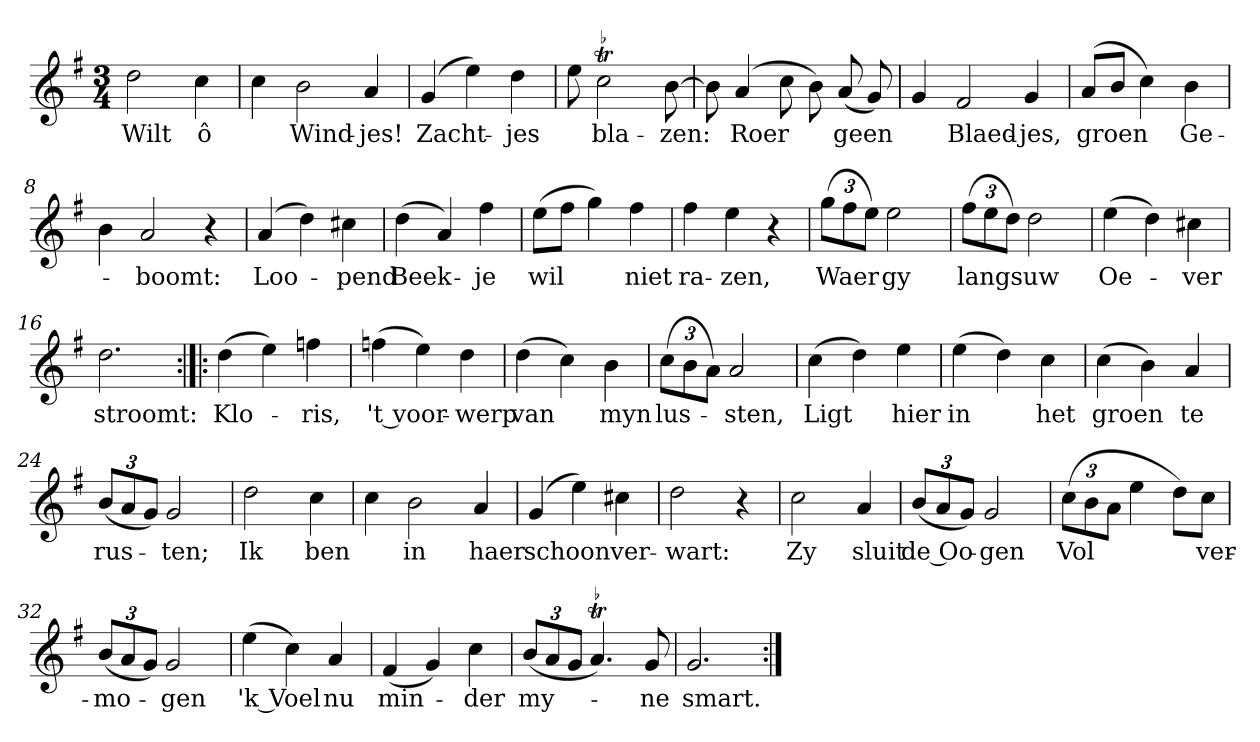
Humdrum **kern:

**kern	**text
*part1	*part1
*staff1	*staff1
*clefG2	*
*k[f#]	*
*G:	*
*M3/4	*
*MM120	*
=1	=1
2dd	Wilt
4cc	ô
=2	=2
4cc	.
2b	Wind-
4a	-jes!
=3	=3
(4g	Zacht-
4ee)	.
4dd	-jes
=4	=4
8ee	.
!LO:TR:acc=-	!
2cct	bla-
[8b	-zen:
=5	=5
8b]	.
(4a	Roer
8cc	.
8b)	.
(8a	geen
8g)	.
=6	=6
4g	.
2f#	Blaed-
4g	-jes,
=7	=7
(8a/L	groen
8b/J	.
4cc)	.
4b	Ge-
=8	=8
4b	.
2a	-boomt:
4r	.
=9	=9
(4a	Loo-
4dd)	.
4cc#X	-pend
=10	=10
(4dd	Beek-
4a)	.
4ff#	-je
=11	=11
(8ee\L	wil
8ff#\J	.
4gg)	.
4ff#	niet
=12	=12
4ff#	ra-
4ee	-zen,
4r	.
=13	=13
(12gg\L	Waer
12ff#\	.
12ee\J)	.
2ee	gy
=14	=14
(12ff#\L	langs
12ee\	.
12dd\J)	.
2dd	uw
=15	=15
(4ee	Oe-
4dd)	.
4cc#X	-ver
=16	=16
2.dd	stroomt:
=17:|!|:	=17:|!|:
(4dd	Klo-
4ee)	.
4ffn	-ris,
=18	=18
(4ffn	't voor-
4ee)	.
4dd	-werp
=19	=19
(4dd	van
4cc)	.
4b	myn
=20	=20
(12cc\L	lus-
12b\	.
12a\J)	.
2a	-sten,
=21	=21
(4cc	Ligt
4dd)	.
4ee	hier
=22	=22
(4ee	in
4dd)	.
4cc	het
=23	=23
(4cc	groen
4b)	.
4a	te
=24	=24
(12b/L	rus-
12a/	.
12g/J)	.
2g	-ten;
=25	=25
2dd	Ik
4cc	ben
=26	=26
4cc	.
2b	in
4a	haer
=27	=27
(4g	schoon
4ee)	.
4cc#X	ver-
=28	=28
2dd	-wart:
4r	.
=29	=29
2cc	Zy
4a	sluit
=30	=30
(12b/L	de Oo-
12a/	.
12g/J)	.
2g	-gen
=31	=31
(12cc\L	Vol
12b\	.
12a\J	.
4ee	.
8dd\L)	.
8cc\J	ver-
=32	=32
(12b/L	-mo-
12a/	.
12g/J)	.
2g	-gen
=33	=33
(4ee	'k Voel
4cc)	.
4a	nu
=34	=34
(4f#	min-
4g)	.
4cc	-der
=35	=35
(12b/L	my-
12a/	.
12g/J	.
!LO:TR:acc=-	!
4.at)	.
8g	-ne
=36	=36
2.g	smart.
=:|!	=:|!
*-	*-
